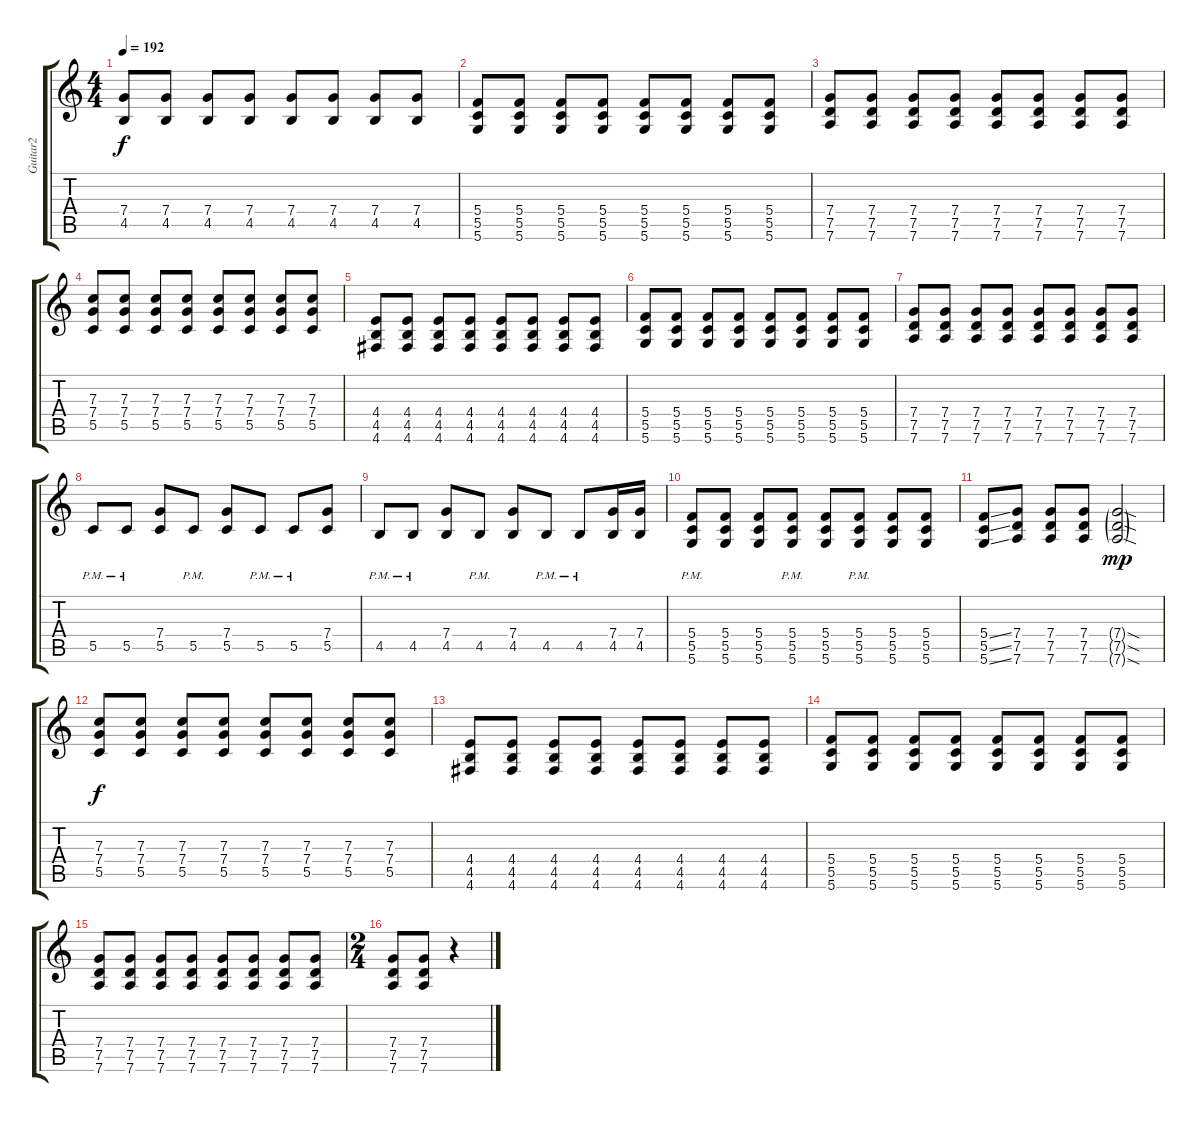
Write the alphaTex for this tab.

\track ("Guitar2" "Guitar2") {instrument distortionguitar}
\staff {score tabs}
\tuning (D4 A3 F3 C3 G2 D2) {hide}
\ts (4 4)
\tempo 192
\clef g2
\ks c
(7.4 4.5).8{dy f} (7.4 4.5).8 (7.4 4.5).8 (7.4 4.5).8 (7.4 4.5).8 (7.4 4.5).8 (7.4 4.5).8 (7.4 4.5).8 |
(5.4 5.5 5.6).8 (5.4 5.5 5.6).8 (5.4 5.5 5.6).8 (5.4 5.5 5.6).8 (5.4 5.5 5.6).8 (5.4 5.5 5.6).8 (5.4 5.5 5.6).8 (5.4 5.5 5.6).8 |
(7.4 7.5 7.6).8 (7.4 7.5 7.6).8 (7.4 7.5 7.6).8 (7.4 7.5 7.6).8 (7.4 7.5 7.6).8 (7.4 7.5 7.6).8 (7.4 7.5 7.6).8 (7.4 7.5 7.6).8 |
(7.3 7.4 5.5).8 (7.3 7.4 5.5).8 (7.3 7.4 5.5).8 (7.3 7.4 5.5).8 (7.3 7.4 5.5).8 (7.3 7.4 5.5).8 (7.3 7.4 5.5).8 (7.3 7.4 5.5).8 |
(4.4 4.5 4.6).8 (4.4 4.5 4.6).8 (4.4 4.5 4.6).8 (4.4 4.5 4.6).8 (4.4 4.5 4.6).8 (4.4 4.5 4.6).8 (4.4 4.5 4.6).8 (4.4 4.5 4.6).8 |
(5.4 5.5 5.6).8 (5.4 5.5 5.6).8 (5.4 5.5 5.6).8 (5.4 5.5 5.6).8 (5.4 5.5 5.6).8 (5.4 5.5 5.6).8 (5.4 5.5 5.6).8 (5.4 5.5 5.6).8 |
(7.4 7.5 7.6).8 (7.4 7.5 7.6).8 (7.4 7.5 7.6).8 (7.4 7.5 7.6).8 (7.4 7.5 7.6).8 (7.4 7.5 7.6).8 (7.4 7.5 7.6).8 (7.4 7.5 7.6).8 |
5.5{pm}.8 5.5{pm}.8 (7.4 5.5).8 5.5{pm}.8 (7.4 5.5).8 5.5{pm}.8 5.5{pm}.8 (7.4 5.5).8 |
4.5{pm}.8 4.5{pm}.8 (7.4 4.5).8 4.5{pm}.8 (7.4 4.5).8 4.5{pm}.8 4.5{pm}.8 (7.4 4.5).16 (7.4 4.5).16 |
(5.4 5.5 5.6{pm}).8 (5.4 5.5 5.6).8 (5.4 5.5 5.6).8 (5.4 5.5 5.6{pm}).8 (5.4 5.5 5.6).8 (5.4 5.5 5.6{pm}).8 (5.4 5.5 5.6).8 (5.4 5.5 5.6).8 |
(5.4{ss} 5.5{ss} 5.6{ss}).8 (7.4 7.5 7.6).8 (7.4 7.5 7.6).8 (7.4 7.5 7.6).8 (7.4{sod g} 7.5{sod g} 7.6{sod g}).2{dy mp} |
(7.3 7.4 5.5).8{dy f} (7.3 7.4 5.5).8 (7.3 7.4 5.5).8 (7.3 7.4 5.5).8 (7.3 7.4 5.5).8 (7.3 7.4 5.5).8 (7.3 7.4 5.5).8 (7.3 7.4 5.5).8 |
(4.4 4.5 4.6).8 (4.4 4.5 4.6).8 (4.4 4.5 4.6).8 (4.4 4.5 4.6).8 (4.4 4.5 4.6).8 (4.4 4.5 4.6).8 (4.4 4.5 4.6).8 (4.4 4.5 4.6).8 |
(5.4 5.5 5.6).8 (5.4 5.5 5.6).8 (5.4 5.5 5.6).8 (5.4 5.5 5.6).8 (5.4 5.5 5.6).8 (5.4 5.5 5.6).8 (5.4 5.5 5.6).8 (5.4 5.5 5.6).8 |
(7.4 7.5 7.6).8 (7.4 7.5 7.6).8 (7.4 7.5 7.6).8 (7.4 7.5 7.6).8 (7.4 7.5 7.6).8 (7.4 7.5 7.6).8 (7.4 7.5 7.6).8 (7.4 7.5 7.6).8 |
\ts (2 4)
(7.4 7.5 7.6).8 (7.4 7.5 7.6).8 r.4
